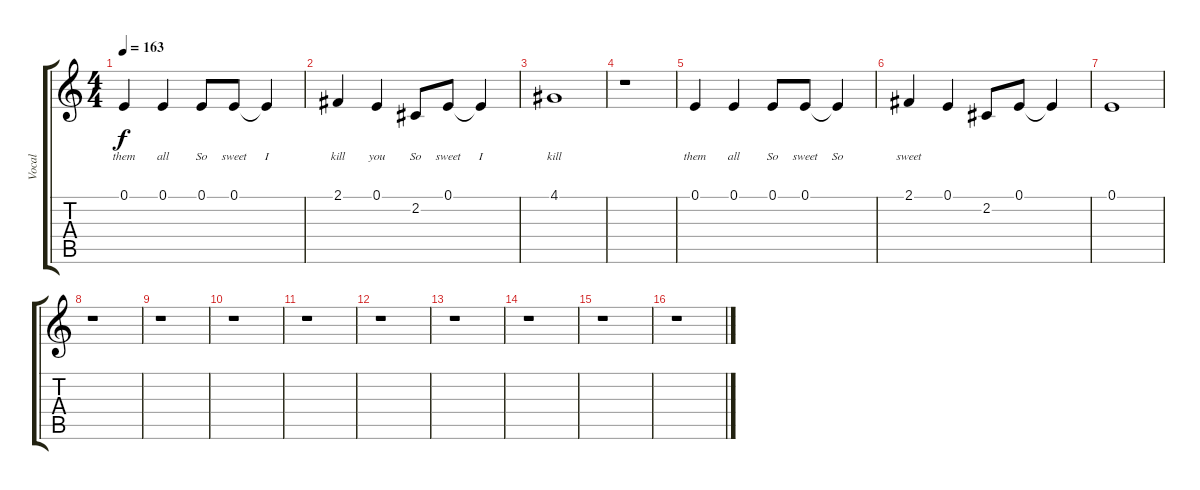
\track ("Vocal" "Vocal") {instrument altosax}
\staff {score tabs}
\tuning (E4 B3 G3 D3 A2 E2) {hide}
\ts (4 4)
\tempo 163
\clef g2
\ks c
0.1.4{lyrics (0 "them") lyrics (1 "") lyrics (2 "") lyrics (3 "") lyrics (4 "") dy f} 0.1.4{lyrics (0 "all") lyrics (1 "") lyrics (2 "") lyrics (3 "") lyrics (4 "")} 0.1.8{lyrics (0 "So") lyrics (1 "") lyrics (2 "") lyrics (3 "") lyrics (4 "")} 0.1.8{lyrics (0 "sweet") lyrics (1 "") lyrics (2 "") lyrics (3 "") lyrics (4 "")} 0.1{t}.4{lyrics (0 "I") lyrics (1 "") lyrics (2 "") lyrics (3 "") lyrics (4 "")} |
2.1.4{lyrics (0 "kill") lyrics (1 "") lyrics (2 "") lyrics (3 "") lyrics (4 "")} 0.1.4{lyrics (0 "you") lyrics (1 "") lyrics (2 "") lyrics (3 "") lyrics (4 "")} 2.2.8{lyrics (0 "So") lyrics (1 "") lyrics (2 "") lyrics (3 "") lyrics (4 "")} 0.1.8{lyrics (0 "sweet") lyrics (1 "") lyrics (2 "") lyrics (3 "") lyrics (4 "")} 0.1{t}.4{lyrics (0 "I") lyrics (1 "") lyrics (2 "") lyrics (3 "") lyrics (4 "")} |
4.1.1{lyrics (0 "kill") lyrics (1 "") lyrics (2 "") lyrics (3 "") lyrics (4 "")} |
r.1 |
0.1.4{lyrics (0 "them") lyrics (1 "") lyrics (2 "") lyrics (3 "") lyrics (4 "")} 0.1.4{lyrics (0 "all") lyrics (1 "") lyrics (2 "") lyrics (3 "") lyrics (4 "")} 0.1.8{lyrics (0 "So") lyrics (1 "") lyrics (2 "") lyrics (3 "") lyrics (4 "")} 0.1.8{lyrics (0 "sweet") lyrics (1 "") lyrics (2 "") lyrics (3 "") lyrics (4 "")} 0.1{t}.4{lyrics (0 "So") lyrics (1 "") lyrics (2 "") lyrics (3 "") lyrics (4 "")} |
2.1.4{lyrics (0 "sweet") lyrics (1 "") lyrics (2 "") lyrics (3 "") lyrics (4 "")} 0.1.4 2.2.8 0.1.8 0.1{t}.4 |
0.1.1 |
r.1 |
r.1 |
r.1 |
r.1 |
r.1 |
r.1 |
r.1 |
r.1 |
r.1
